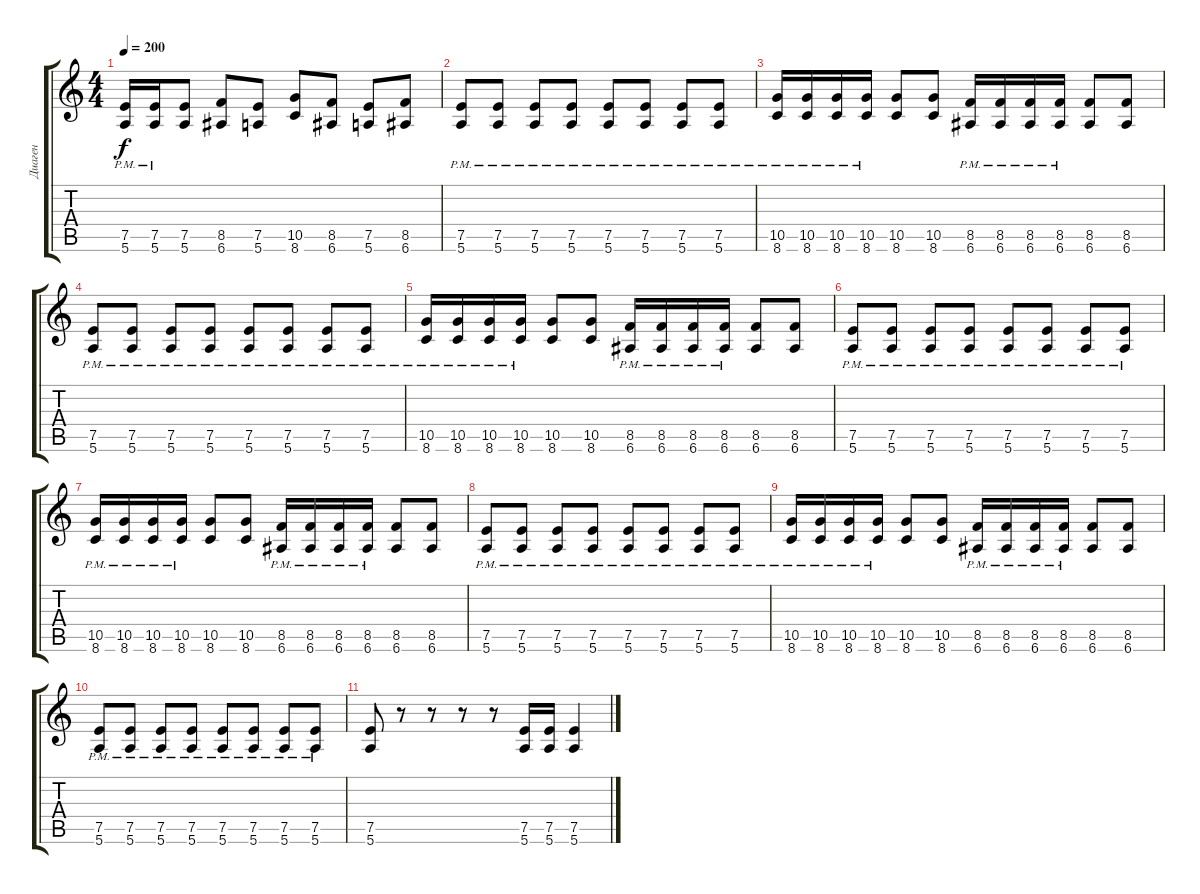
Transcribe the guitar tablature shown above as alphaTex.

\track ("Диаген" "Диаген") {instrument distortionguitar}
\staff {score tabs}
\tuning (E4 B3 G3 D3 A2 E2) {hide}
\ts (4 4)
\tempo 200
\clef g2
\ks c
(7.5{pm} 5.6{pm}).16{dy f} (7.5{pm} 5.6{pm}).16 (7.5 5.6).8 (8.5 6.6).8 (7.5 5.6).8 (10.5 8.6).8 (8.5 6.6).8 (7.5 5.6).8 (8.5 6.6).8 |
(7.5{pm} 5.6{pm}).8 (7.5{pm} 5.6{pm}).8 (7.5{pm} 5.6{pm}).8 (7.5{pm} 5.6{pm}).8 (7.5{pm} 5.6{pm}).8 (7.5{pm} 5.6{pm}).8 (7.5{pm} 5.6{pm}).8 (7.5{pm} 5.6{pm}).8 |
(10.5{pm} 8.6{pm}).16 (10.5{pm} 8.6{pm}).16 (10.5{pm} 8.6{pm}).16 (10.5{pm} 8.6{pm}).16 (10.5 8.6).8 (10.5 8.6).8 (8.5{pm} 6.6{pm}).16 (8.5{pm} 6.6{pm}).16 (8.5{pm} 6.6{pm}).16 (8.5{pm} 6.6{pm}).16 (8.5 6.6).8 (8.5 6.6).8 |
(7.5{pm} 5.6{pm}).8 (7.5{pm} 5.6{pm}).8 (7.5{pm} 5.6{pm}).8 (7.5{pm} 5.6{pm}).8 (7.5{pm} 5.6{pm}).8 (7.5{pm} 5.6{pm}).8 (7.5{pm} 5.6{pm}).8 (7.5{pm} 5.6{pm}).8 |
(10.5{pm} 8.6{pm}).16 (10.5{pm} 8.6{pm}).16 (10.5{pm} 8.6{pm}).16 (10.5{pm} 8.6{pm}).16 (10.5 8.6).8 (10.5 8.6).8 (8.5{pm} 6.6{pm}).16 (8.5{pm} 6.6{pm}).16 (8.5{pm} 6.6{pm}).16 (8.5{pm} 6.6{pm}).16 (8.5 6.6).8 (8.5 6.6).8 |
(7.5{pm} 5.6{pm}).8 (7.5{pm} 5.6{pm}).8 (7.5{pm} 5.6{pm}).8 (7.5{pm} 5.6{pm}).8 (7.5{pm} 5.6{pm}).8 (7.5{pm} 5.6{pm}).8 (7.5{pm} 5.6{pm}).8 (7.5{pm} 5.6{pm}).8 |
(10.5{pm} 8.6{pm}).16 (10.5{pm} 8.6{pm}).16 (10.5{pm} 8.6{pm}).16 (10.5{pm} 8.6{pm}).16 (10.5 8.6).8 (10.5 8.6).8 (8.5{pm} 6.6{pm}).16 (8.5{pm} 6.6{pm}).16 (8.5{pm} 6.6{pm}).16 (8.5{pm} 6.6{pm}).16 (8.5 6.6).8 (8.5 6.6).8 |
(7.5{pm} 5.6{pm}).8 (7.5{pm} 5.6{pm}).8 (7.5{pm} 5.6{pm}).8 (7.5{pm} 5.6{pm}).8 (7.5{pm} 5.6{pm}).8 (7.5{pm} 5.6{pm}).8 (7.5{pm} 5.6{pm}).8 (7.5{pm} 5.6{pm}).8 |
(10.5{pm} 8.6{pm}).16 (10.5{pm} 8.6{pm}).16 (10.5{pm} 8.6{pm}).16 (10.5{pm} 8.6{pm}).16 (10.5 8.6).8 (10.5 8.6).8 (8.5{pm} 6.6{pm}).16 (8.5{pm} 6.6{pm}).16 (8.5{pm} 6.6{pm}).16 (8.5{pm} 6.6{pm}).16 (8.5 6.6).8 (8.5 6.6).8 |
(7.5{pm} 5.6{pm}).8 (7.5{pm} 5.6{pm}).8 (7.5{pm} 5.6{pm}).8 (7.5{pm} 5.6{pm}).8 (7.5{pm} 5.6{pm}).8 (7.5{pm} 5.6{pm}).8 (7.5{pm} 5.6{pm}).8 (7.5{pm} 5.6{pm}).8 |
(7.5 5.6).8 r.8 r.8 r.8 r.8 (7.5 5.6).16 (7.5 5.6).16 (7.5 5.6).4
